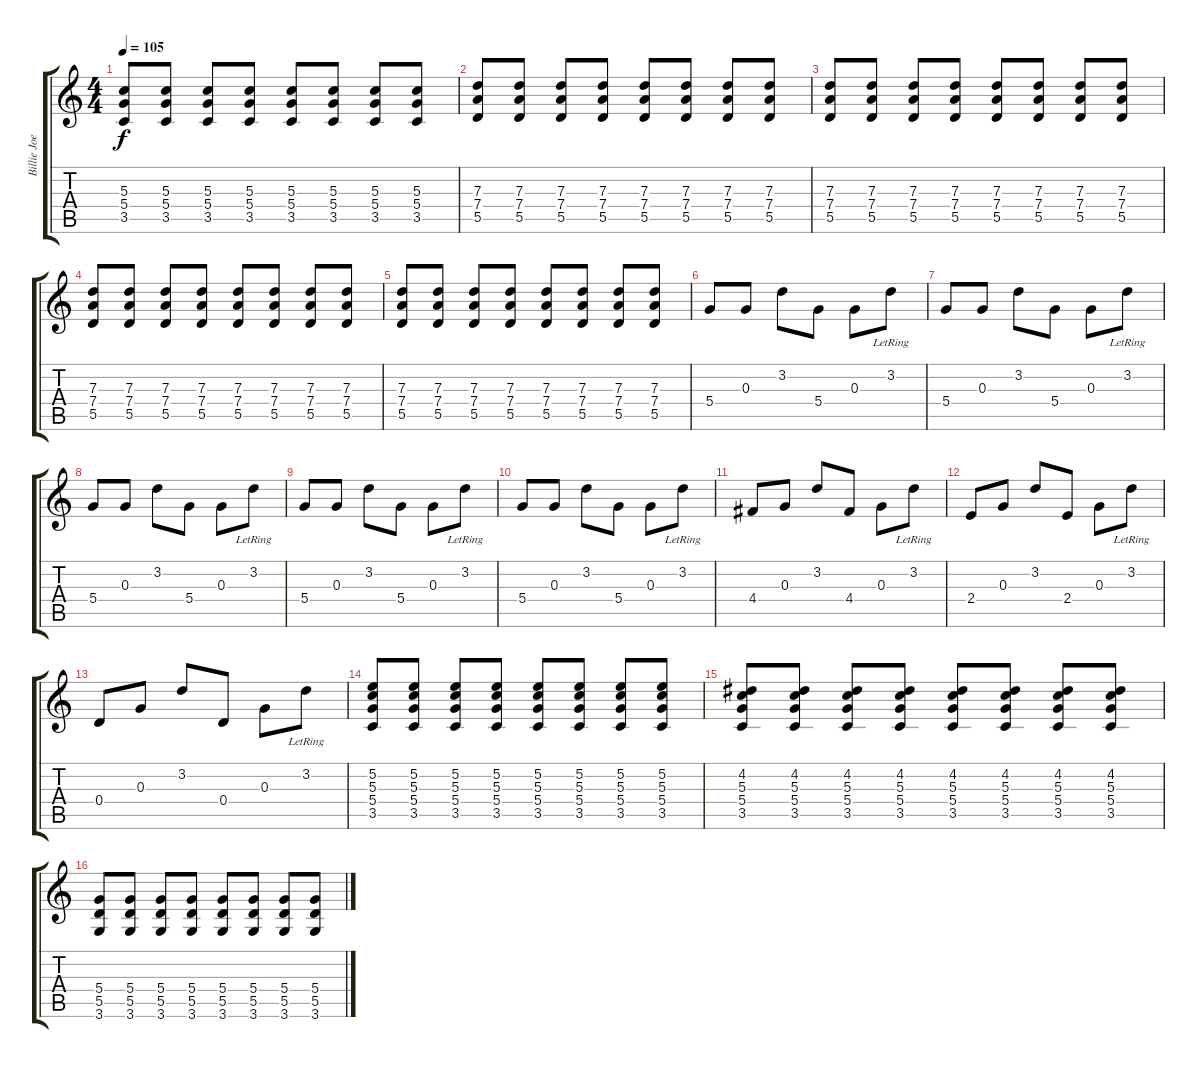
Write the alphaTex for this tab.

\track ("Billie Joe Armstrong" "Billie Joe") {instrument acousticguitarsteel}
\staff {score tabs}
\tuning (E4 B3 G3 D3 A2 E2) {hide}
\ts (4 4)
\tempo 105
\clef g2
\ks c
(5.3 5.4 3.5).8{dy f} (5.3 5.4 3.5).8 (5.3 5.4 3.5).8 (5.3 5.4 3.5).8 (5.3 5.4 3.5).8 (5.3 5.4 3.5).8 (5.3 5.4 3.5).8 (5.3 5.4 3.5).8 |
(7.3 7.4 5.5).8 (7.3 7.4 5.5).8 (7.3 7.4 5.5).8 (7.3 7.4 5.5).8 (7.3 7.4 5.5).8 (7.3 7.4 5.5).8 (7.3 7.4 5.5).8 (7.3 7.4 5.5).8 |
(7.3 7.4 5.5).8 (7.3 7.4 5.5).8 (7.3 7.4 5.5).8 (7.3 7.4 5.5).8 (7.3 7.4 5.5).8 (7.3 7.4 5.5).8 (7.3 7.4 5.5).8 (7.3 7.4 5.5).8 |
(7.3 7.4 5.5).8 (7.3 7.4 5.5).8 (7.3 7.4 5.5).8 (7.3 7.4 5.5).8 (7.3 7.4 5.5).8 (7.3 7.4 5.5).8 (7.3 7.4 5.5).8 (7.3 7.4 5.5).8 |
(7.3 7.4 5.5).8 (7.3 7.4 5.5).8 (7.3 7.4 5.5).8 (7.3 7.4 5.5).8 (7.3 7.4 5.5).8 (7.3 7.4 5.5).8 (7.3 7.4 5.5).8 (7.3 7.4 5.5).8 |
5.4.8{instrument acousticguitarsteel} 0.3.8 3.2.8 5.4.8 0.3.8 3.2{lr}.8 |
5.4.8 0.3.8 3.2.8 5.4.8 0.3.8 3.2{lr}.8 |
5.4.8 0.3.8 3.2.8 5.4.8 0.3.8 3.2{lr}.8 |
5.4.8 0.3.8 3.2.8 5.4.8 0.3.8 3.2{lr}.8 |
5.4.8 0.3.8 3.2.8 5.4.8 0.3.8 3.2{lr}.8 |
4.4.8 0.3.8 3.2.8 4.4.8 0.3.8 3.2{lr}.8 |
2.4.8 0.3.8 3.2.8 2.4.8 0.3.8 3.2{lr}.8 |
0.4.8 0.3.8 3.2.8 0.4.8 0.3.8 3.2{lr}.8 |
(5.2 5.3 5.4 3.5).8{instrument distortionguitar} (5.2 5.3 5.4 3.5).8 (5.2 5.3 5.4 3.5).8 (5.2 5.3 5.4 3.5).8 (5.2 5.3 5.4 3.5).8 (5.2 5.3 5.4 3.5).8 (5.2 5.3 5.4 3.5).8 (5.2 5.3 5.4 3.5).8 |
(4.2 5.3 5.4 3.5).8 (4.2 5.3 5.4 3.5).8 (4.2 5.3 5.4 3.5).8 (4.2 5.3 5.4 3.5).8 (4.2 5.3 5.4 3.5).8 (4.2 5.3 5.4 3.5).8 (4.2 5.3 5.4 3.5).8 (4.2 5.3 5.4 3.5).8 |
(5.4 5.5 3.6).8 (5.4 5.5 3.6).8 (5.4 5.5 3.6).8 (5.4 5.5 3.6).8 (5.4 5.5 3.6).8 (5.4 5.5 3.6).8 (5.4 5.5 3.6).8 (5.4 5.5 3.6).8
